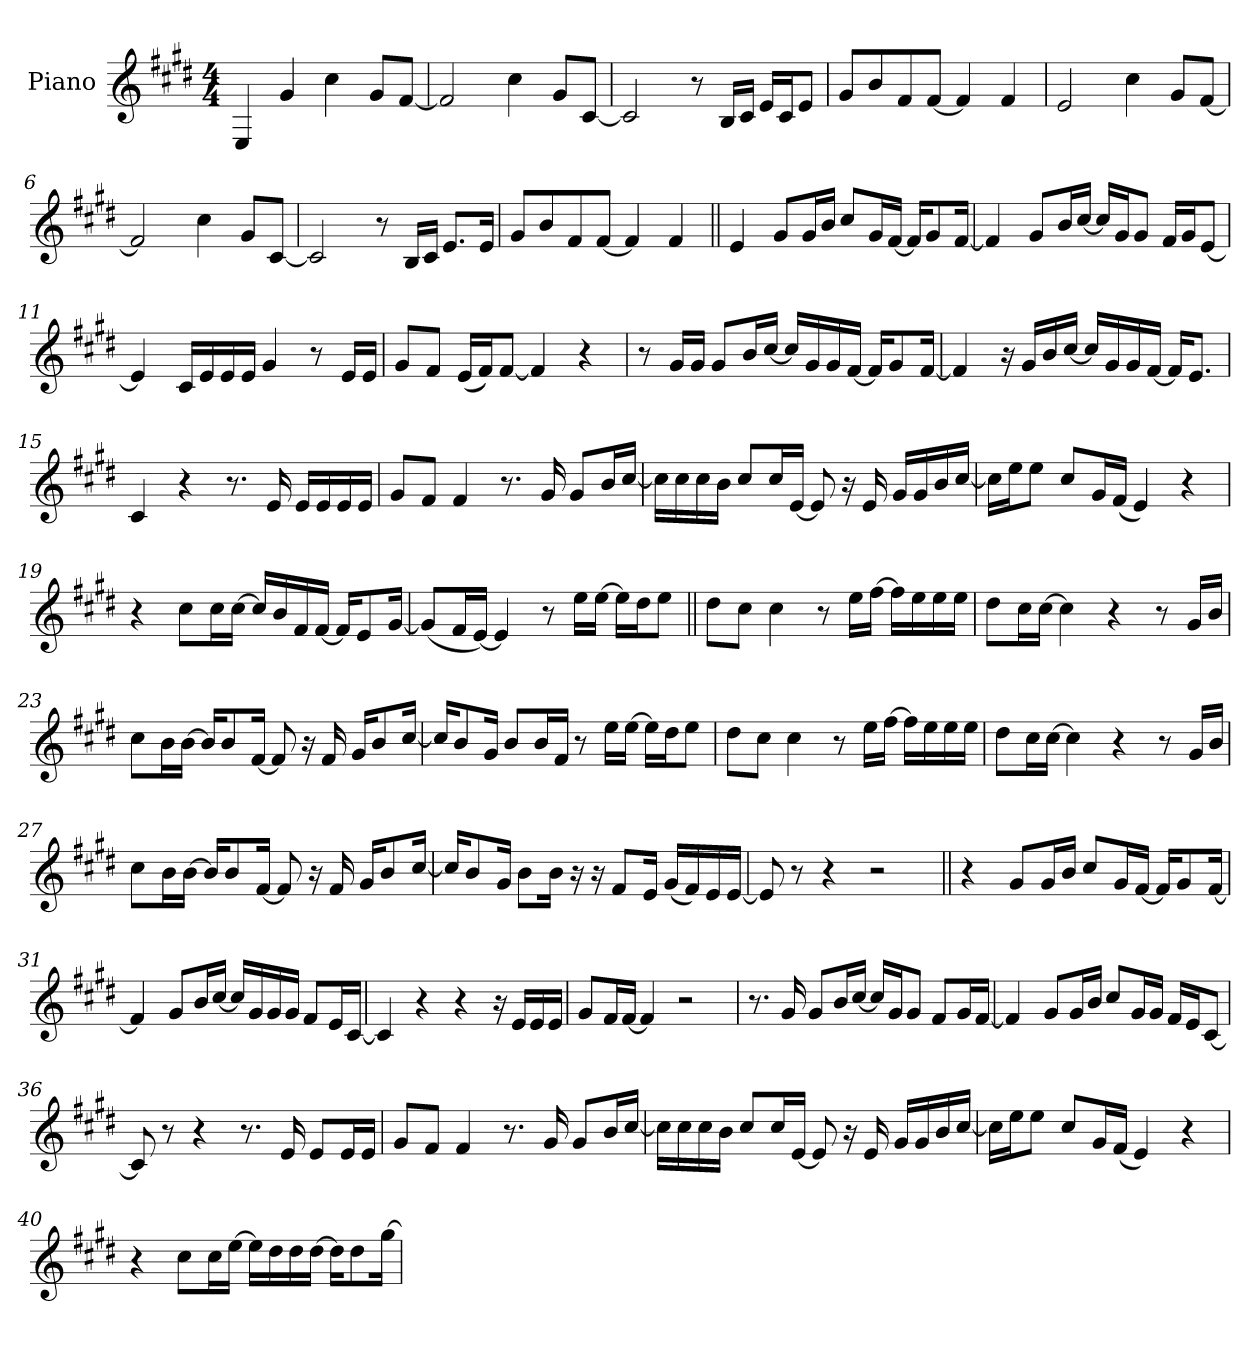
**kern
*part1
*staff1
*I"Piano
*I'Pno.
*clefG2
*k[f#c#g#d#]
*M4/4
*MM90
=1
4E!
4g#!
4cc#!
8g#!L
[8f#!J
=2
2f#!]
4cc#!
8g#!L
[8c#!J
=3
2c#!]
8r
16B!LL
16c#!JJ
16e!LL
16c#!J
8e!J
=4
8g#!L
8b!
8f#!
[8f#!J
4f#!]
4f#!
=5
2e!
4cc#!
8g#!L
[8f#!J
=6
2f#!]
4cc#!
8g#!L
[8c#!J
=7
2c#!]
8r
16B!LL
16c#!JJ
8.e!L
16e!Jk
=8
8g#!L
8b!
8f#!
[8f#!J
4f#!]
4f#!
=9||
4e!
8g#L
16g#L
16bJJ
8cc#L
16g#L
[16f#JJ
16f#KL]
8g#
[16f#Jk
=10
4f#]
8g#L
16bL
[16cc#JJ
16cc#LL]
16g#J
8g#J
16f#LL
16g#J
[8eJ
=11
4e]
16c#LL
16e
16e
16eJJ
4g#
8r
16eLL
16eJJ
=12
8g#L
8f#J
(<16eLL
16f#J)
[8f#J
4f#]
4r
=13
8r
16g#LL
16g#JJ
8g#L
16bL
[16cc#JJ
16cc#LL]
16g#
16g#
[16f#JJ
16f#KL]
8g#
[16f#Jk
=14
4f#]
16r
16g#LL
16b
[16cc#JJ
16cc#LL]
16g#
16g#
[16f#JJ
16f#KL]
8.eJ
=15
4c#
4r
8.r
16e
16eLL
16e
16e
16eJJ
=16
8g#L
8f#J
4f#
8.r
16g#
8g#L
16bL
[16cc#JJ
=17
16cc#LL]
16cc#
16cc#
16bJJ
8cc#L
16cc#L
[16eJJ
8e]
16r
16e
16g#LL
16g#
16b
[16cc#JJ
=18
16cc#LL]
16eeJ
8eeJ
8cc#L
16g#L
(<16f#JJ
4e)
4r
=19
4r
8cc#L
16cc#L
[16cc#JJ
16cc#LL]
16b
16f#
[16f#JJ
16f#KL]
8e
[16g#Jk
=20
(<8g#L]
16f#L
[16eJJ)
4e]
8r
16eeLL
[16eeJJ
16eeLL]
16dd#J
8eeJ
=21||
8dd#L
8cc#J
4cc#
8r
16eeLL
[16ff#JJ
16ff#LL]
16ee
16ee
16eeJJ
=22
8dd#L
16cc#L
[16cc#JJ
4cc#]
4r
8r
16g#LL
16bJJ
=23
8cc#L
16bL
[16bJJ
16bKL]
8b
[16f#Jk
8f#]
16r
16f#
16g#KL
8b
[16cc#Jk
=24
16cc#KL]
8b
16g#Jk
8bL
16bL
16f#JJ
8r
16eeLL
[16eeJJ
16eeLL]
16dd#J
8eeJ
=25
8dd#L
8cc#J
4cc#
8r
16eeLL
[16ff#JJ
16ff#LL]
16ee
16ee
16eeJJ
=26
8dd#L
16cc#L
[16cc#JJ
4cc#]
4r
8r
16g#LL
16bJJ
=27
8cc#L
16bL
[16bJJ
16bKL]
8b
[16f#Jk
8f#]
16r
16f#
16g#KL
8b
[16cc#Jk
=28
16cc#KL]
8b
16g#Jk
8bL
16bJk
16r
16r
8f#L
16eJk
(<16g#LL
16f#)
16e
[16eJJ
=29
8e]
8r
4r
2r
=30||
4r
8g#L
16g#L
16bJJ
8cc#L
16g#L
[16f#JJ
16f#KL]
8g#
[16f#Jk
=31
4f#]
8g#L
16bL
[16cc#JJ
16cc#LL]
16g#
16g#
16g#JJ
8f#L
16eL
[16c#JJ
=32
4c#]
4r
4r
16r
16eLL
16e
16eJJ
=33
8g#L
16f#L
[16f#JJ
4f#]
2r
=34
8.r
16g#
8g#L
16bL
[16cc#JJ
16cc#LL]
16g#J
8g#J
8f#L
16g#L
[16f#JJ
=35
4f#]
8g#L
16g#L
16bJJ
8cc#L
16g#L
16g#JJ
16f#LL
16eJ
[8c#J
=36
8c#]
8r
4r
8.r
16e
8eL
16eL
16eJJ
=37
8g#L
8f#J
4f#
8.r
16g#
8g#L
16bL
[16cc#JJ
=38
16cc#LL]
16cc#
16cc#
16bJJ
8cc#L
16cc#L
[16eJJ
8e]
16r
16e
16g#LL
16g#
16b
[16cc#JJ
=39
16cc#LL]
16eeJ
8eeJ
8cc#L
16g#L
(<16f#JJ
4e)
4r
=40
4r
8cc#L
16cc#L
[16eeJJ
16eeLL]
16dd#
16dd#
[16dd#JJ
16dd#KL]
8dd#
[16gg#Jk
=
*-
